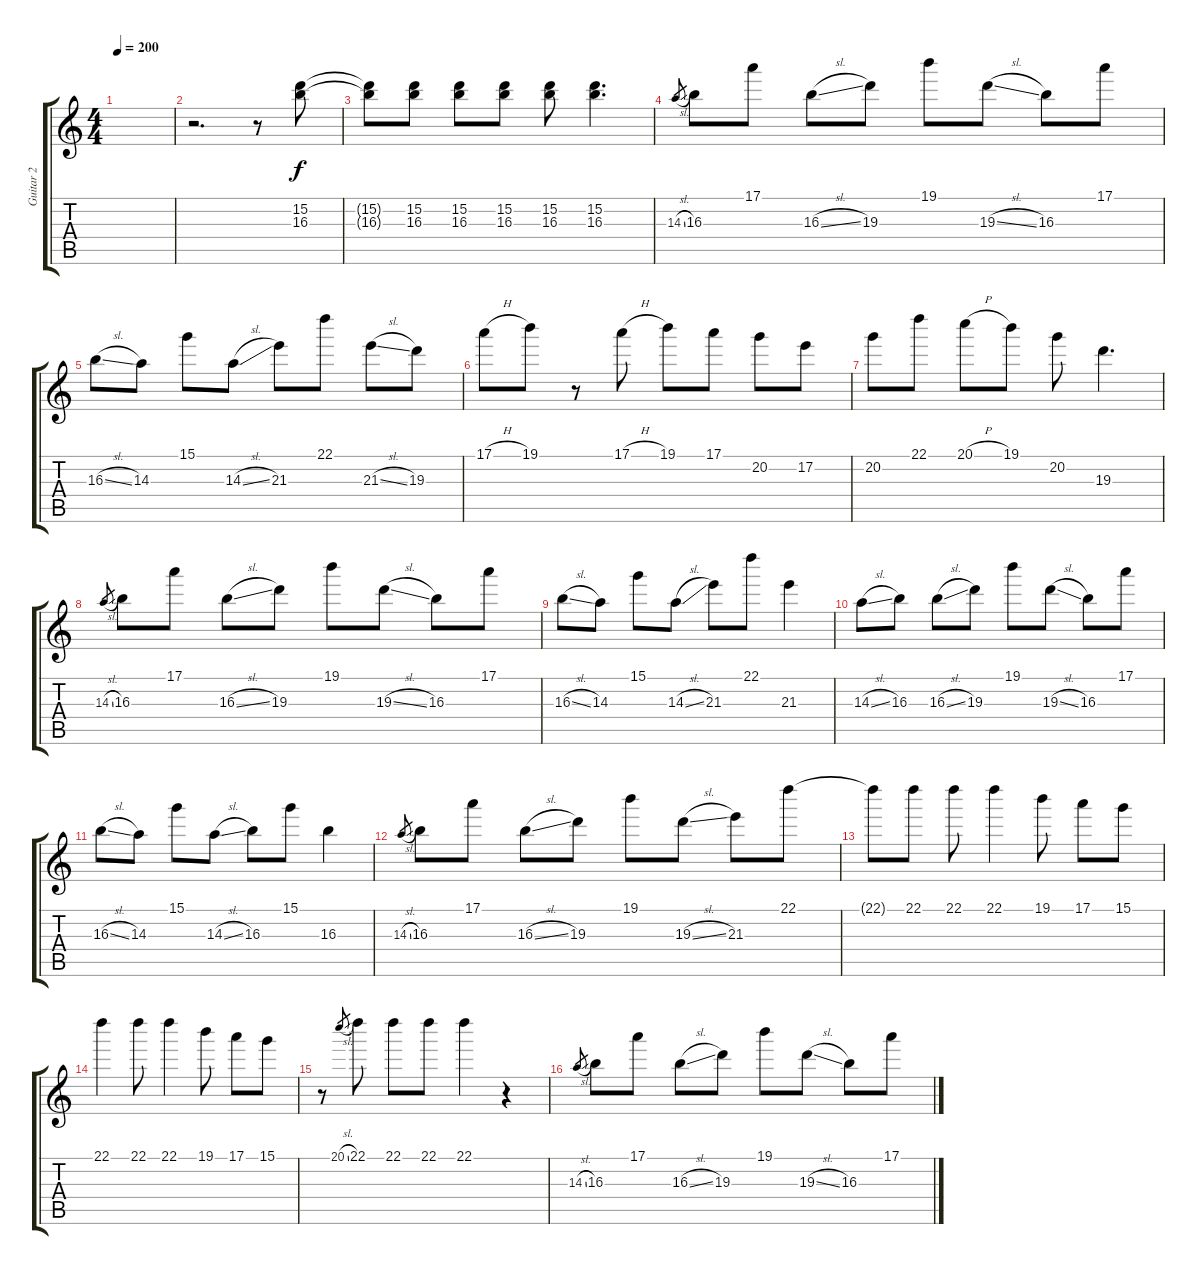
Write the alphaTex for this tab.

\track ("Guitar 2" "Guitar 2") {instrument overdrivenguitar}
\staff {score tabs}
\tuning (E4 B3 G3 D3 A2 E2) {hide}
\ts (4 4)
\tempo 200
\clef g2
\ks c
|
r.2{d} r.8 (15.2 16.3).8 |
(15.2{t} 16.3{t}).8 (15.2 16.3).8 (15.2 16.3).8 (15.2 16.3).8 (15.2 16.3).8 (15.2 16.3).4{d} |
14.3{sl}.8{gr} 16.3.8 17.1.8 16.3{sl}.8 19.3.8 19.1.8 19.3{sl}.8 16.3.8 17.1.8 |
16.3{sl}.8 14.3.8 15.1.8 14.3{sl}.8 21.3.8 22.1.8 21.3{sl}.8 19.3.8 |
17.1{h}.8 19.1.8 r.8 17.1{h}.8 19.1.8 17.1.8 20.2.8 17.2.8 |
20.2.8 22.1.8 20.1{h}.8 19.1.8 20.2.8 19.3.4{d} |
14.3{sl}.8{gr} 16.3.8 17.1.8 16.3{sl}.8 19.3.8 19.1.8 19.3{sl}.8 16.3.8 17.1.8 |
16.3{sl}.8 14.3.8 15.1.8 14.3{sl}.8 21.3.8 22.1.8 21.3.4 |
14.3{sl}.8 16.3.8 16.3{sl}.8 19.3.8 19.1.8 19.3{sl}.8 16.3.8 17.1.8 |
16.3{sl}.8 14.3.8 15.1.8 14.3{sl}.8 16.3.8 15.1.8 16.3.4 |
14.3{sl}.8{gr} 16.3.8 17.1.8 16.3{sl}.8 19.3.8 19.1.8 19.3{sl}.8 21.3.8 22.1.8 |
22.1{t}.8 22.1.8 22.1.8 22.1.4 19.1.8 17.1.8 15.1.8 |
22.1.4 22.1.8 22.1.4 19.1.8 17.1.8 15.1.8 |
r.8 20.1{sl}.8{gr} 22.1.8 22.1.8 22.1.8 22.1.4 r.4 |
14.3{sl}.8{gr} 16.3.8 17.1.8 16.3{sl}.8 19.3.8 19.1.8 19.3{sl}.8 16.3.8 17.1.8
